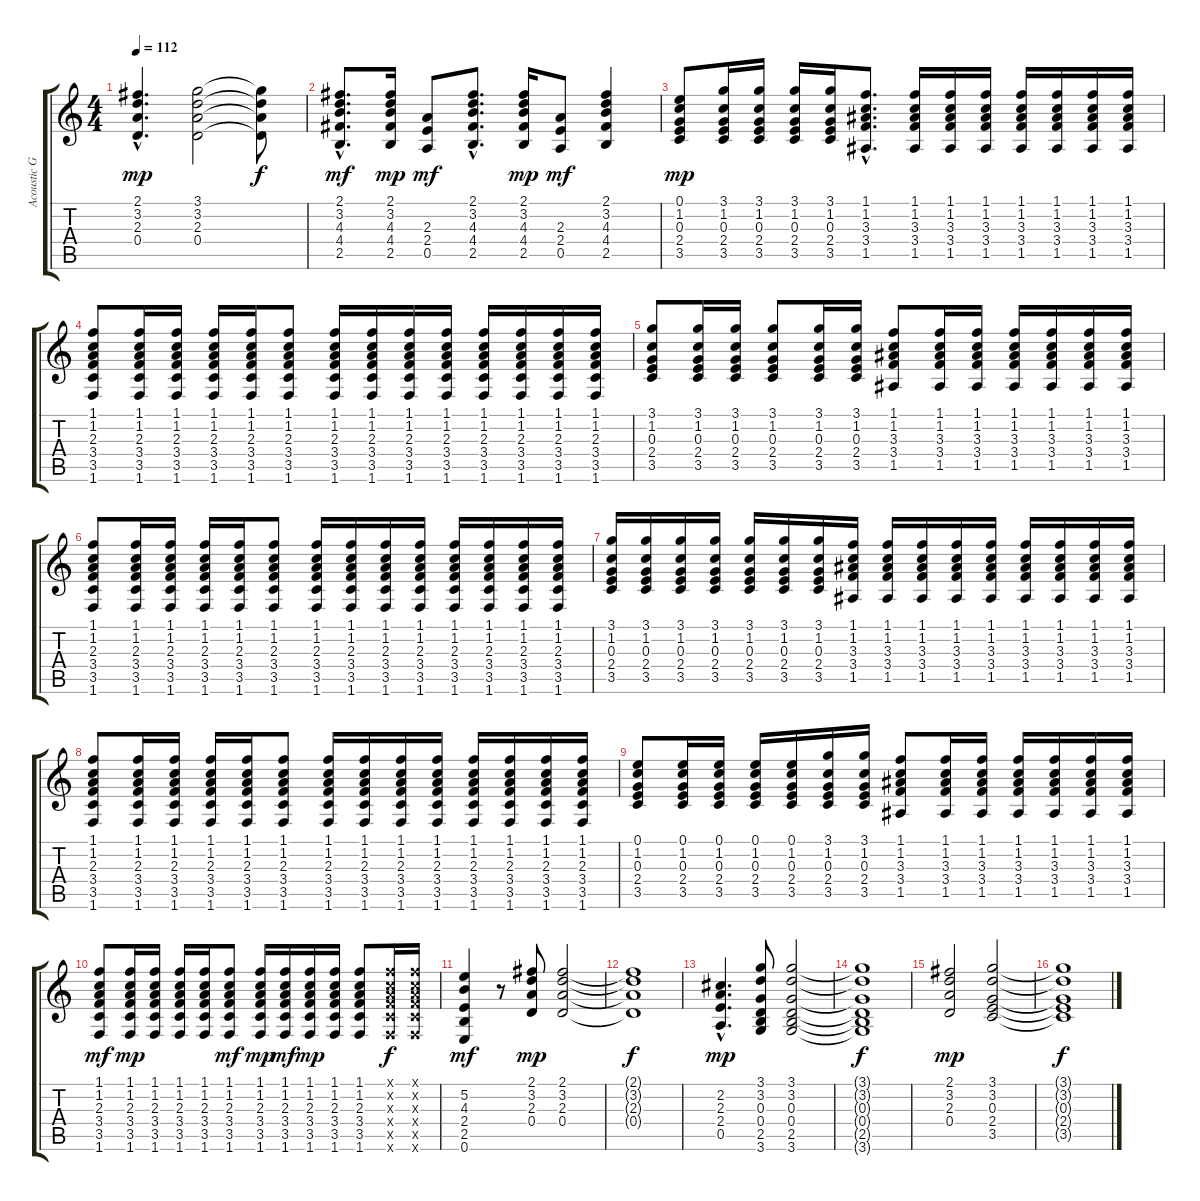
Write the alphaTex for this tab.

\track ("Acoustic Guitar" "Acoustic G") {instrument acousticguitarsteel}
\staff {score tabs}
\tuning (E4 B3 G3 D3 A2 E2) {hide}
\ts (4 4)
\tempo 112
\clef g2
\ks c
(2.1{hac} 3.2{hac} 2.3{hac} 0.4{hac}).4{d dy mp} (3.1 3.2 2.3 0.4).2 (3.1{t} 3.2{t} 2.3{t} 0.4{t}).8{dy f} |
(2.1{hac} 3.2{hac} 4.3{hac} 4.4{hac} 2.5{hac}).8{d dy mf} (2.1 3.2 4.3 4.4 2.5).16{dy mp} (2.3 2.4 0.5).8{dy mf} (2.1{hac} 3.2{hac} 4.3{hac} 4.4{hac} 2.5{hac}).8{d} (2.1 3.2 4.3 4.4 2.5).16{dy mp} (2.3 2.4 0.5).8{dy mf} (2.1 3.2 4.3 4.4 2.5).4 |
(0.1 1.2 0.3 2.4 3.5).8{dy mp} (3.1 1.2 0.3 2.4 3.5).16 (3.1 1.2 0.3 2.4 3.5).16 (3.1 1.2 0.3 2.4 3.5).16 (3.1 1.2 0.3 2.4 3.5).16 (1.1{hac} 1.2{hac} 3.3{hac} 3.4{hac} 1.5{hac}).8{d} (1.1 1.2 3.3 3.4 1.5).16 (1.1 1.2 3.3 3.4 1.5).16 (1.1 1.2 3.3 3.4 1.5).16 (1.1 1.2 3.3 3.4 1.5).16 (1.1 1.2 3.3 3.4 1.5).16 (1.1 1.2 3.3 3.4 1.5).16 (1.1 1.2 3.3 3.4 1.5).16 |
(1.1 1.2 2.3 3.4 3.5 1.6).8 (1.1 1.2 2.3 3.4 3.5 1.6).16 (1.1 1.2 2.3 3.4 3.5 1.6).16 (1.1 1.2 2.3 3.4 3.5 1.6).16 (1.1 1.2 2.3 3.4 3.5 1.6).16 (1.1 1.2 2.3 3.4 3.5 1.6).8 (1.1 1.2 2.3 3.4 3.5 1.6).16 (1.1 1.2 2.3 3.4 3.5 1.6).16 (1.1 1.2 2.3 3.4 3.5 1.6).16 (1.1 1.2 2.3 3.4 3.5 1.6).16 (1.1 1.2 2.3 3.4 3.5 1.6).16 (1.1 1.2 2.3 3.4 3.5 1.6).16 (1.1 1.2 2.3 3.4 3.5 1.6).16 (1.1 1.2 2.3 3.4 3.5 1.6).16 |
(3.1 1.2 0.3 2.4 3.5).8 (3.1 1.2 0.3 2.4 3.5).16 (3.1 1.2 0.3 2.4 3.5).16 (3.1 1.2 0.3 2.4 3.5).8 (3.1 1.2 0.3 2.4 3.5).16 (3.1 1.2 0.3 2.4 3.5).16 (1.1 1.2 3.3 3.4 1.5).8 (1.1 1.2 3.3 3.4 1.5).16 (1.1 1.2 3.3 3.4 1.5).16 (1.1 1.2 3.3 3.4 1.5).16 (1.1 1.2 3.3 3.4 1.5).16 (1.1 1.2 3.3 3.4 1.5).16 (1.1 1.2 3.3 3.4 1.5).16 |
(1.1 1.2 2.3 3.4 3.5 1.6).8 (1.1 1.2 2.3 3.4 3.5 1.6).16 (1.1 1.2 2.3 3.4 3.5 1.6).16 (1.1 1.2 2.3 3.4 3.5 1.6).16 (1.1 1.2 2.3 3.4 3.5 1.6).16 (1.1 1.2 2.3 3.4 3.5 1.6).8 (1.1 1.2 2.3 3.4 3.5 1.6).16 (1.1 1.2 2.3 3.4 3.5 1.6).16 (1.1 1.2 2.3 3.4 3.5 1.6).16 (1.1 1.2 2.3 3.4 3.5 1.6).16 (1.1 1.2 2.3 3.4 3.5 1.6).16 (1.1 1.2 2.3 3.4 3.5 1.6).16 (1.1 1.2 2.3 3.4 3.5 1.6).16 (1.1 1.2 2.3 3.4 3.5 1.6).16 |
(3.1 1.2 0.3 2.4 3.5).16 (3.1 1.2 0.3 2.4 3.5).16 (3.1 1.2 0.3 2.4 3.5).16 (3.1 1.2 0.3 2.4 3.5).16 (3.1 1.2 0.3 2.4 3.5).16 (3.1 1.2 0.3 2.4 3.5).16 (3.1 1.2 0.3 2.4 3.5).16 (1.1 1.2 3.3 3.4 1.5).16 (1.1 1.2 3.3 3.4 1.5).16 (1.1 1.2 3.3 3.4 1.5).16 (1.1 1.2 3.3 3.4 1.5).16 (1.1 1.2 3.3 3.4 1.5).16 (1.1 1.2 3.3 3.4 1.5).16 (1.1 1.2 3.3 3.4 1.5).16 (1.1 1.2 3.3 3.4 1.5).16 (1.1 1.2 3.3 3.4 1.5).16 |
(1.1 1.2 2.3 3.4 3.5 1.6).8 (1.1 1.2 2.3 3.4 3.5 1.6).16 (1.1 1.2 2.3 3.4 3.5 1.6).16 (1.1 1.2 2.3 3.4 3.5 1.6).16 (1.1 1.2 2.3 3.4 3.5 1.6).16 (1.1 1.2 2.3 3.4 3.5 1.6).8 (1.1 1.2 2.3 3.4 3.5 1.6).16 (1.1 1.2 2.3 3.4 3.5 1.6).16 (1.1 1.2 2.3 3.4 3.5 1.6).16 (1.1 1.2 2.3 3.4 3.5 1.6).16 (1.1 1.2 2.3 3.4 3.5 1.6).16 (1.1 1.2 2.3 3.4 3.5 1.6).16 (1.1 1.2 2.3 3.4 3.5 1.6).16 (1.1 1.2 2.3 3.4 3.5 1.6).16 |
(0.1 1.2 0.3 2.4 3.5).8 (0.1 1.2 0.3 2.4 3.5).16 (0.1 1.2 0.3 2.4 3.5).16 (0.1 1.2 0.3 2.4 3.5).16 (0.1 1.2 0.3 2.4 3.5).16 (3.1 1.2 0.3 2.4 3.5).16 (3.1 1.2 0.3 2.4 3.5).16 (1.1 1.2 3.3 3.4 1.5).8 (1.1 1.2 3.3 3.4 1.5).16 (1.1 1.2 3.3 3.4 1.5).16 (1.1 1.2 3.3 3.4 1.5).16 (1.1 1.2 3.3 3.4 1.5).16 (1.1 1.2 3.3 3.4 1.5).16 (1.1 1.2 3.3 3.4 1.5).16 |
(1.1 1.2 2.3 3.4 3.5 1.6).8{dy mf} (1.1 1.2 2.3 3.4 3.5 1.6).16{dy mp} (1.1 1.2 2.3 3.4 3.5 1.6).16 (1.1 1.2 2.3 3.4 3.5 1.6).16 (1.1 1.2 2.3 3.4 3.5 1.6).16 (1.1 1.2 2.3 3.4 3.5 1.6).8{dy mf} (1.1 1.2 2.3 3.4 3.5 1.6).16{dy mp} (1.1 1.2 2.3 3.4 3.5 1.6).16{dy mf} (1.1 1.2 2.3 3.4 3.5 1.6).16{dy mp} (1.1 1.2 2.3 3.4 3.5 1.6).16 (1.1 1.2 2.3 3.4 3.5 1.6).8 (1.1{x} 1.2{x} 2.3{x} 3.4{x} 3.5{x} 1.6{x}).16{dy f} (1.1{x} 1.2{x} 2.3{x} 3.4{x} 3.5{x} 1.6{x}).16 |
(5.2 4.3 2.4 2.5 0.6).4{dy mf} r.8 (2.1 3.2 2.3 0.4).8{dy mp} (2.1 3.2 2.3 0.4).2 |
(2.1{t} 3.2{t} 2.3{t} 0.4{t}).1{dy f} |
(2.2{hac} 2.3{hac} 2.4{hac} 0.5{hac}).4{d dy mp} (3.1 3.2 0.3 0.4 2.5 3.6).8 (3.1 3.2 0.3 0.4 2.5 3.6).2 |
(3.1{t} 3.2{t} 0.3{t} 0.4{t} 2.5{t} 3.6{t}).1{dy f} |
(2.1 3.2 2.3 0.4).2{dy mp} (3.1 3.2 0.3 2.4 3.5).2 |
(3.1{t} 3.2{t} 0.3{t} 2.4{t} 3.5{t}).1{dy f}
